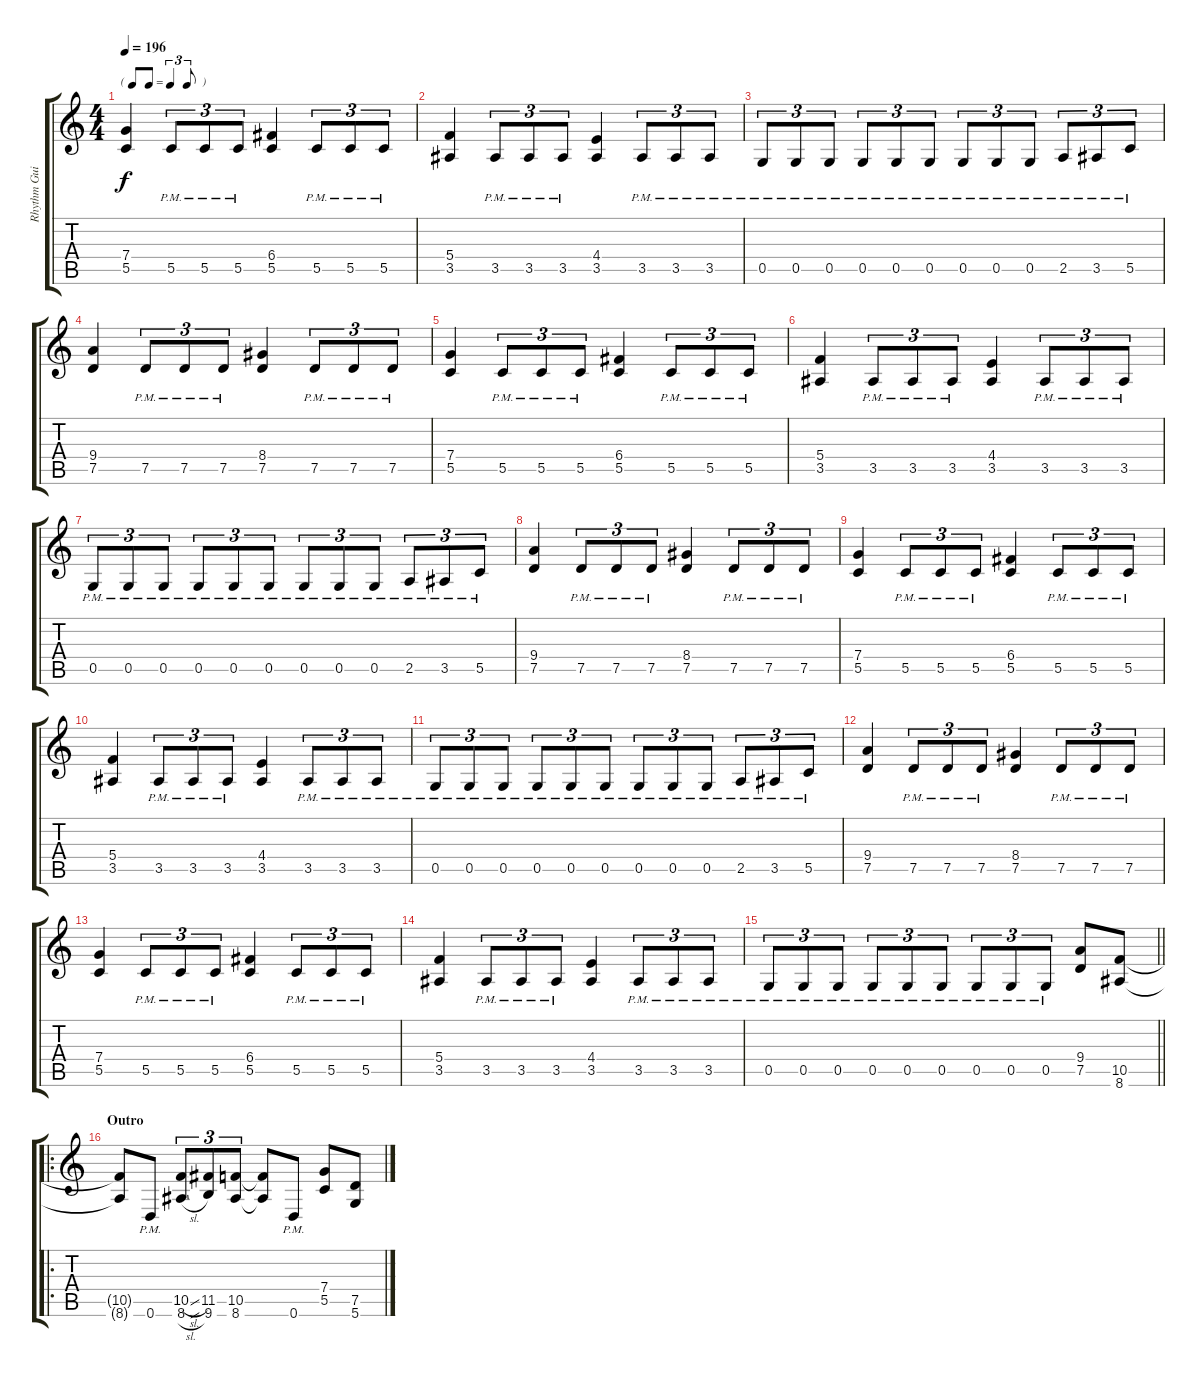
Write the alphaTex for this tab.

\track ("Rhythm Guitar 2" "Rhythm Gui") {instrument distortionguitar}
\staff {score tabs}
\tuning (D4 A3 F3 C3 G2 D2) {hide}
\ts (4 4)
\tf triplet8th
\tempo 196
\clef g2
\ks c
(7.4 5.5).4{dy f} 5.5{pm}.8{tu (3 2)} 5.5{pm}.8{tu (3 2)} 5.5{pm}.8{tu (3 2)} (6.4 5.5).4 5.5{pm}.8{tu (3 2)} 5.5{pm}.8{tu (3 2)} 5.5{pm}.8{tu (3 2)} |
(5.4 3.5).4 3.5{pm}.8{tu (3 2)} 3.5{pm}.8{tu (3 2)} 3.5{pm}.8{tu (3 2)} (4.4 3.5).4 3.5{pm}.8{tu (3 2)} 3.5{pm}.8{tu (3 2)} 3.5{pm}.8{tu (3 2)} |
0.5{pm}.8{tu (3 2)} 0.5{pm}.8{tu (3 2)} 0.5{pm}.8{tu (3 2)} 0.5{pm}.8{tu (3 2)} 0.5{pm}.8{tu (3 2)} 0.5{pm}.8{tu (3 2)} 0.5{pm}.8{tu (3 2)} 0.5{pm}.8{tu (3 2)} 0.5{pm}.8{tu (3 2)} 2.5{pm}.8{tu (3 2)} 3.5{pm}.8{tu (3 2)} 5.5{pm}.8{tu (3 2)} |
(9.4 7.5).4 7.5{pm}.8{tu (3 2)} 7.5{pm}.8{tu (3 2)} 7.5{pm}.8{tu (3 2)} (8.4 7.5).4 7.5{pm}.8{tu (3 2)} 7.5{pm}.8{tu (3 2)} 7.5{pm}.8{tu (3 2)} |
(7.4 5.5).4 5.5{pm}.8{tu (3 2)} 5.5{pm}.8{tu (3 2)} 5.5{pm}.8{tu (3 2)} (6.4 5.5).4 5.5{pm}.8{tu (3 2)} 5.5{pm}.8{tu (3 2)} 5.5{pm}.8{tu (3 2)} |
(5.4 3.5).4 3.5{pm}.8{tu (3 2)} 3.5{pm}.8{tu (3 2)} 3.5{pm}.8{tu (3 2)} (4.4 3.5).4 3.5{pm}.8{tu (3 2)} 3.5{pm}.8{tu (3 2)} 3.5{pm}.8{tu (3 2)} |
0.5{pm}.8{tu (3 2)} 0.5{pm}.8{tu (3 2)} 0.5{pm}.8{tu (3 2)} 0.5{pm}.8{tu (3 2)} 0.5{pm}.8{tu (3 2)} 0.5{pm}.8{tu (3 2)} 0.5{pm}.8{tu (3 2)} 0.5{pm}.8{tu (3 2)} 0.5{pm}.8{tu (3 2)} 2.5{pm}.8{tu (3 2)} 3.5{pm}.8{tu (3 2)} 5.5{pm}.8{tu (3 2)} |
(9.4 7.5).4 7.5{pm}.8{tu (3 2)} 7.5{pm}.8{tu (3 2)} 7.5{pm}.8{tu (3 2)} (8.4 7.5).4 7.5{pm}.8{tu (3 2)} 7.5{pm}.8{tu (3 2)} 7.5{pm}.8{tu (3 2)} |
(7.4 5.5).4 5.5{pm}.8{tu (3 2)} 5.5{pm}.8{tu (3 2)} 5.5{pm}.8{tu (3 2)} (6.4 5.5).4 5.5{pm}.8{tu (3 2)} 5.5{pm}.8{tu (3 2)} 5.5{pm}.8{tu (3 2)} |
(5.4 3.5).4 3.5{pm}.8{tu (3 2)} 3.5{pm}.8{tu (3 2)} 3.5{pm}.8{tu (3 2)} (4.4 3.5).4 3.5{pm}.8{tu (3 2)} 3.5{pm}.8{tu (3 2)} 3.5{pm}.8{tu (3 2)} |
0.5{pm}.8{tu (3 2)} 0.5{pm}.8{tu (3 2)} 0.5{pm}.8{tu (3 2)} 0.5{pm}.8{tu (3 2)} 0.5{pm}.8{tu (3 2)} 0.5{pm}.8{tu (3 2)} 0.5{pm}.8{tu (3 2)} 0.5{pm}.8{tu (3 2)} 0.5{pm}.8{tu (3 2)} 2.5{pm}.8{tu (3 2)} 3.5{pm}.8{tu (3 2)} 5.5{pm}.8{tu (3 2)} |
(9.4 7.5).4 7.5{pm}.8{tu (3 2)} 7.5{pm}.8{tu (3 2)} 7.5{pm}.8{tu (3 2)} (8.4 7.5).4 7.5{pm}.8{tu (3 2)} 7.5{pm}.8{tu (3 2)} 7.5{pm}.8{tu (3 2)} |
(7.4 5.5).4 5.5{pm}.8{tu (3 2)} 5.5{pm}.8{tu (3 2)} 5.5{pm}.8{tu (3 2)} (6.4 5.5).4 5.5{pm}.8{tu (3 2)} 5.5{pm}.8{tu (3 2)} 5.5{pm}.8{tu (3 2)} |
(5.4 3.5).4 3.5{pm}.8{tu (3 2)} 3.5{pm}.8{tu (3 2)} 3.5{pm}.8{tu (3 2)} (4.4 3.5).4 3.5{pm}.8{tu (3 2)} 3.5{pm}.8{tu (3 2)} 3.5{pm}.8{tu (3 2)} |
\barLineRight lightlight
0.5{pm}.8{tu (3 2)} 0.5{pm}.8{tu (3 2)} 0.5{pm}.8{tu (3 2)} 0.5{pm}.8{tu (3 2)} 0.5{pm}.8{tu (3 2)} 0.5{pm}.8{tu (3 2)} 0.5{pm}.8{tu (3 2)} 0.5{pm}.8{tu (3 2)} 0.5{pm}.8{tu (3 2)} (9.4 7.5).8 (10.5 8.6).8 |
\ro
\section ("" "Outro")
(10.5{t} 8.6{t}).8 0.6{pm}.8 (10.5{sl} 8.6{sl}).8{tu (3 2)} (11.5 9.6).8{tu (3 2)} (10.5 8.6).8{tu (3 2)} (10.5{t} 8.6{t}).8 0.6{pm}.8 (7.4 5.5).8 (7.5 5.6).8
